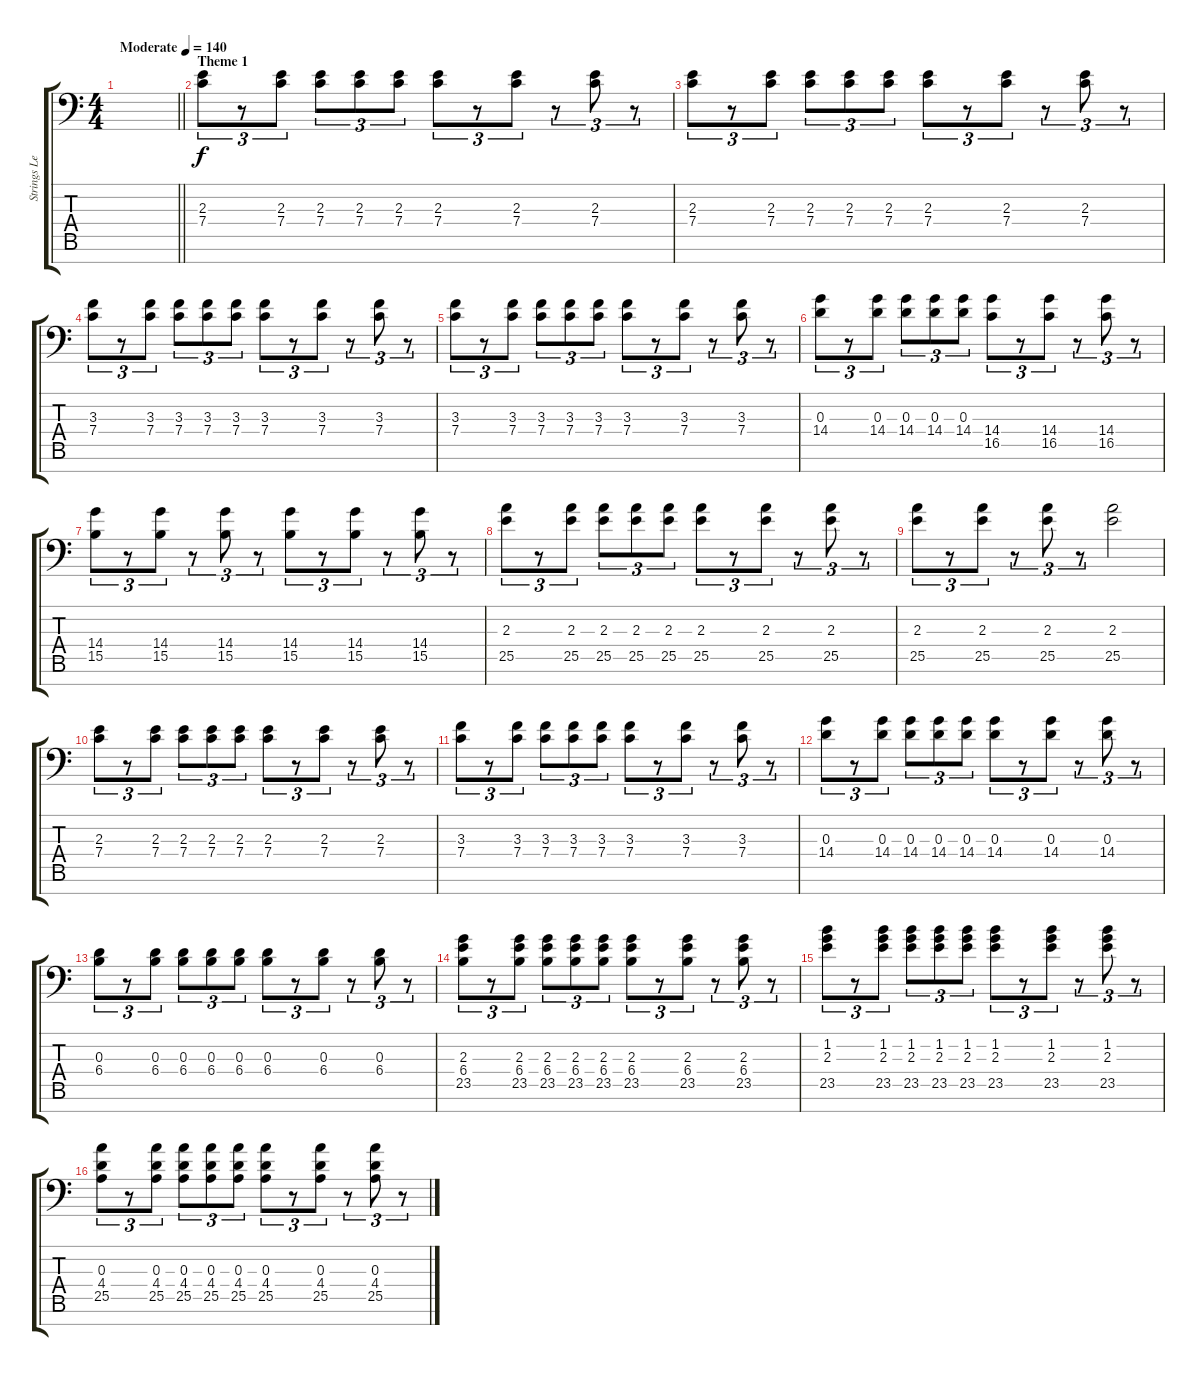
\track ("Strings Lead" "Strings Le") {instrument stringensemble1}
\staff {score tabs}
\tuning (G5 Bb4 D4 F3 Ab2 B1 E1) {hide}
\ts (4 4)
\tempo (140 "Moderate")
\clef f4
\barLineRight lightlight
\ks c
|
\section ("" "Theme 1")
(2.3 7.4).8{tu (3 2)} r.8{tu (3 2)} (2.3 7.4).8{tu (3 2)} (2.3 7.4).8{tu (3 2)} (2.3 7.4).8{tu (3 2)} (2.3 7.4).8{tu (3 2)} (2.3 7.4).8{tu (3 2)} r.8{tu (3 2)} (2.3 7.4).8{tu (3 2)} r.8{tu (3 2)} (2.3 7.4).8{tu (3 2)} r.8{tu (3 2)} |
(2.3 7.4).8{tu (3 2)} r.8{tu (3 2)} (2.3 7.4).8{tu (3 2)} (2.3 7.4).8{tu (3 2)} (2.3 7.4).8{tu (3 2)} (2.3 7.4).8{tu (3 2)} (2.3 7.4).8{tu (3 2)} r.8{tu (3 2)} (2.3 7.4).8{tu (3 2)} r.8{tu (3 2)} (2.3 7.4).8{tu (3 2)} r.8{tu (3 2)} |
(3.3 7.4).8{tu (3 2)} r.8{tu (3 2)} (3.3 7.4).8{tu (3 2)} (3.3 7.4).8{tu (3 2)} (3.3 7.4).8{tu (3 2)} (3.3 7.4).8{tu (3 2)} (3.3 7.4).8{tu (3 2)} r.8{tu (3 2)} (3.3 7.4).8{tu (3 2)} r.8{tu (3 2)} (3.3 7.4).8{tu (3 2)} r.8{tu (3 2)} |
(3.3 7.4).8{tu (3 2)} r.8{tu (3 2)} (3.3 7.4).8{tu (3 2)} (3.3 7.4).8{tu (3 2)} (3.3 7.4).8{tu (3 2)} (3.3 7.4).8{tu (3 2)} (3.3 7.4).8{tu (3 2)} r.8{tu (3 2)} (3.3 7.4).8{tu (3 2)} r.8{tu (3 2)} (3.3 7.4).8{tu (3 2)} r.8{tu (3 2)} |
(0.3 14.4).8{tu (3 2)} r.8{tu (3 2)} (0.3 14.4).8{tu (3 2)} (0.3 14.4).8{tu (3 2)} (0.3 14.4).8{tu (3 2)} (0.3 14.4).8{tu (3 2)} (14.4 16.5).8{tu (3 2)} r.8{tu (3 2)} (14.4 16.5).8{tu (3 2)} r.8{tu (3 2)} (14.4 16.5).8{tu (3 2)} r.8{tu (3 2)} |
(14.4 15.5).8{tu (3 2)} r.8{tu (3 2)} (14.4 15.5).8{tu (3 2)} r.8{tu (3 2)} (14.4 15.5).8{tu (3 2)} r.8{tu (3 2)} (14.4 15.5).8{tu (3 2)} r.8{tu (3 2)} (14.4 15.5).8{tu (3 2)} r.8{tu (3 2)} (14.4 15.5).8{tu (3 2)} r.8{tu (3 2)} |
(2.3 25.5).8{tu (3 2)} r.8{tu (3 2)} (2.3 25.5).8{tu (3 2)} (2.3 25.5).8{tu (3 2)} (2.3 25.5).8{tu (3 2)} (2.3 25.5).8{tu (3 2)} (2.3 25.5).8{tu (3 2)} r.8{tu (3 2)} (2.3 25.5).8{tu (3 2)} r.8{tu (3 2)} (2.3 25.5).8{tu (3 2)} r.8{tu (3 2)} |
(2.3 25.5).8{tu (3 2)} r.8{tu (3 2)} (2.3 25.5).8{tu (3 2)} r.8{tu (3 2)} (2.3 25.5).8{tu (3 2)} r.8{tu (3 2)} (2.3 25.5).2 |
(2.3 7.4).8{tu (3 2)} r.8{tu (3 2)} (2.3 7.4).8{tu (3 2)} (2.3 7.4).8{tu (3 2)} (2.3 7.4).8{tu (3 2)} (2.3 7.4).8{tu (3 2)} (2.3 7.4).8{tu (3 2)} r.8{tu (3 2)} (2.3 7.4).8{tu (3 2)} r.8{tu (3 2)} (2.3 7.4).8{tu (3 2)} r.8{tu (3 2)} |
(3.3 7.4).8{tu (3 2)} r.8{tu (3 2)} (3.3 7.4).8{tu (3 2)} (3.3 7.4).8{tu (3 2)} (3.3 7.4).8{tu (3 2)} (3.3 7.4).8{tu (3 2)} (3.3 7.4).8{tu (3 2)} r.8{tu (3 2)} (3.3 7.4).8{tu (3 2)} r.8{tu (3 2)} (3.3 7.4).8{tu (3 2)} r.8{tu (3 2)} |
(0.3 14.4).8{tu (3 2)} r.8{tu (3 2)} (0.3 14.4).8{tu (3 2)} (0.3 14.4).8{tu (3 2)} (0.3 14.4).8{tu (3 2)} (0.3 14.4).8{tu (3 2)} (0.3 14.4).8{tu (3 2)} r.8{tu (3 2)} (0.3 14.4).8{tu (3 2)} r.8{tu (3 2)} (0.3 14.4).8{tu (3 2)} r.8{tu (3 2)} |
(0.3 6.4).8{tu (3 2)} r.8{tu (3 2)} (0.3 6.4).8{tu (3 2)} (0.3 6.4).8{tu (3 2)} (0.3 6.4).8{tu (3 2)} (0.3 6.4).8{tu (3 2)} (0.3 6.4).8{tu (3 2)} r.8{tu (3 2)} (0.3 6.4).8{tu (3 2)} r.8{tu (3 2)} (0.3 6.4).8{tu (3 2)} r.8{tu (3 2)} |
(2.3 6.4 23.5).8{tu (3 2)} r.8{tu (3 2)} (2.3 6.4 23.5).8{tu (3 2)} (2.3 6.4 23.5).8{tu (3 2)} (2.3 6.4 23.5).8{tu (3 2)} (2.3 6.4 23.5).8{tu (3 2)} (2.3 6.4 23.5).8{tu (3 2)} r.8{tu (3 2)} (2.3 6.4 23.5).8{tu (3 2)} r.8{tu (3 2)} (2.3 6.4 23.5).8{tu (3 2)} r.8{tu (3 2)} |
(1.2 2.3 23.5).8{tu (3 2)} r.8{tu (3 2)} (1.2 2.3 23.5).8{tu (3 2)} (1.2 2.3 23.5).8{tu (3 2)} (1.2 2.3 23.5).8{tu (3 2)} (1.2 2.3 23.5).8{tu (3 2)} (1.2 2.3 23.5).8{tu (3 2)} r.8{tu (3 2)} (1.2 2.3 23.5).8{tu (3 2)} r.8{tu (3 2)} (1.2 2.3 23.5).8{tu (3 2)} r.8{tu (3 2)} |
(0.3 4.4 25.5).8{tu (3 2)} r.8{tu (3 2)} (0.3 4.4 25.5).8{tu (3 2)} (0.3 4.4 25.5).8{tu (3 2)} (0.3 4.4 25.5).8{tu (3 2)} (0.3 4.4 25.5).8{tu (3 2)} (0.3 4.4 25.5).8{tu (3 2)} r.8{tu (3 2)} (0.3 4.4 25.5).8{tu (3 2)} r.8{tu (3 2)} (0.3 4.4 25.5).8{tu (3 2)} r.8{tu (3 2)}
